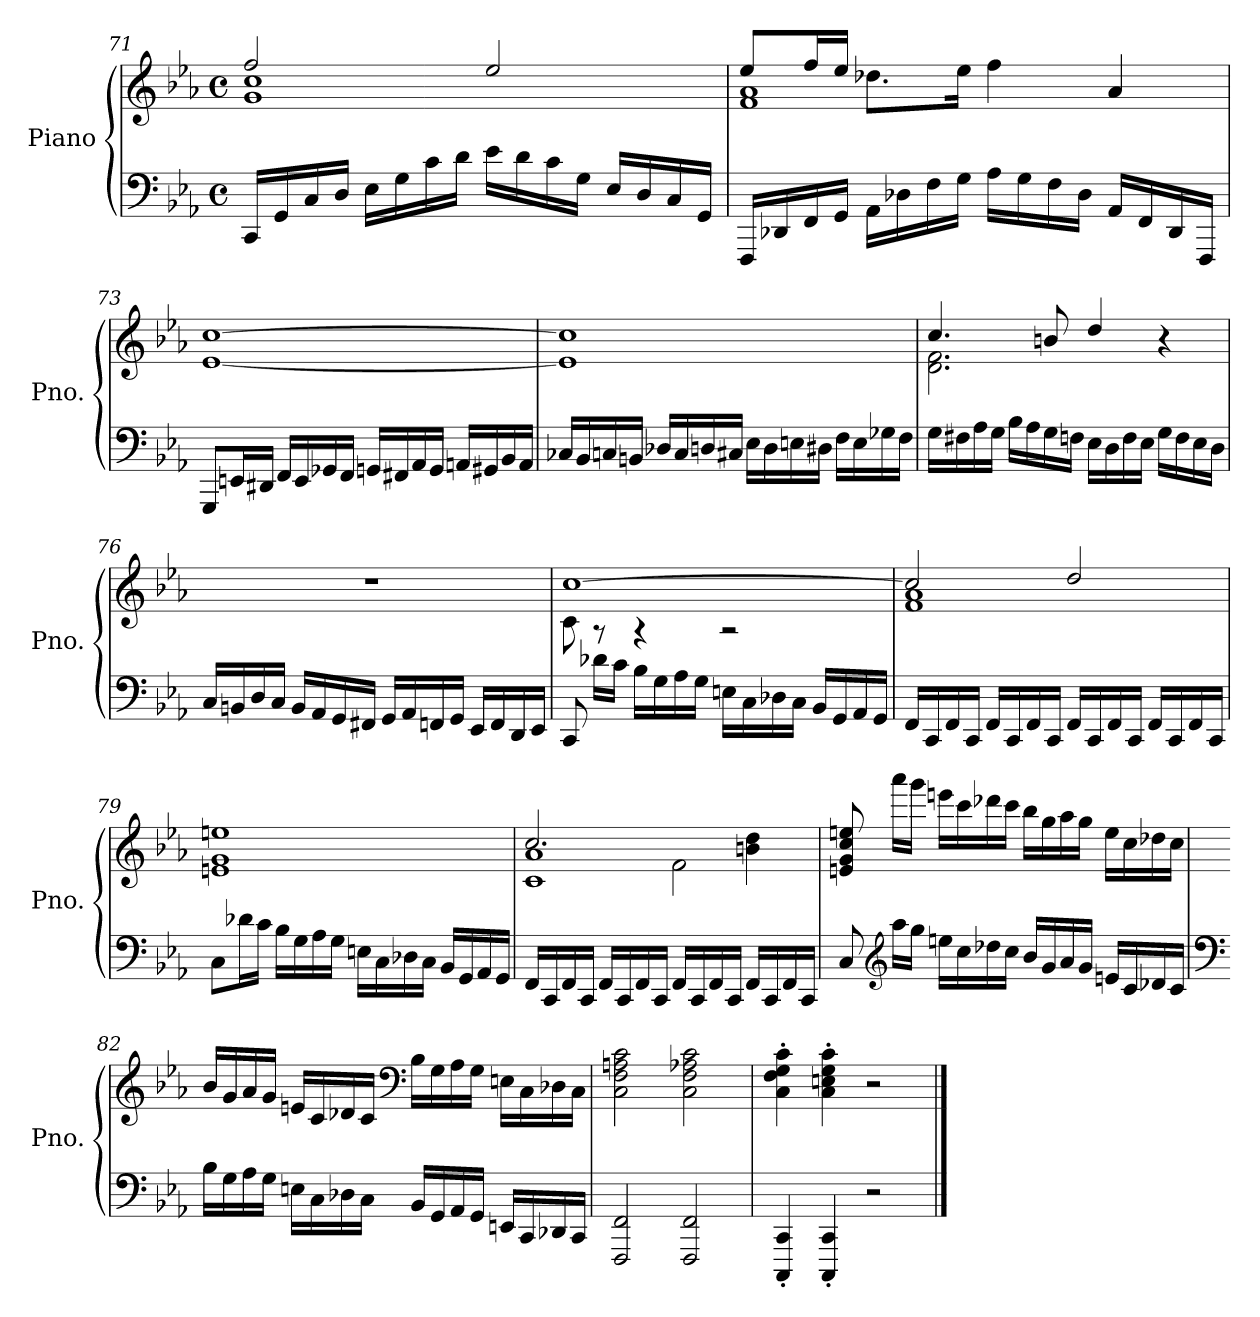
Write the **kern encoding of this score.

**kern	**kern
*part1	*part1
*staff2	*staff1
*I"Piano	*
*I'Pno.	*
*clefF4	*clefG2
*k[b-e-a-]	*k[b-e-a-]
*M4/4	*M4/4
*met(c)	*met(c)
=71	=71
*	*^
16CC/LL	2ff/	1g 1cc
16GG/	.	.
16C/	.	.
16D/JJ	.	.
16E-\LL	.	.
16G\	.	.
16c\	.	.
16d\JJ	.	.
16e-\LL	2ee-/	.
16d\	.	.
16c\	.	.
16G\JJ	.	.
16E-/LL	.	.
16D/	.	.
16C/	.	.
16GG/JJ	.	.
!!LO:LB:g=z	!!
=72	=72	=72
16FFF/LL	8ee-/L	1f 1a-
16DD-X/	.	.
16FF/	16ff/L	.
16GG/JJ	16ee-/JJ	.
16AA-\LL	8.dd-X\L	.
16D-X\	.	.
16F\	.	.
16G\JJ	16ee-\Jk	.
16A-\LL	4ff\	.
16G\	.	.
16F\	.	.
16D-\JJ	.	.
16AA-/LL	4a-/	.
16FF/	.	.
16DD-/	.	.
16FFF/JJ	.	.
*	*v	*v
=73	=73
8GGG/L	[1e- [1cc
16EEn/L	.
16DD#X/JJ	.
16FF/LL	.
16EE/	.
16GG-X/	.
16FF/JJ	.
16GGn/LL	.
16FF#X/	.
16AA-/	.
16GG/JJ	.
16AAn/LL	.
16GG#X/	.
16BB-/	.
16AA/JJ	.
=74	=74
16C-X/LL	1e-] 1cc]
16BB-/	.
16Cn/	.
16BBn/JJ	.
16D-X/LL	.
16C/	.
16Dn/	.
16C#X/JJ	.
16E-\LL	.
16D\	.
16En\	.
16D#X\JJ	.
16F\LL	.
16E\	.
16G-X\	.
16F\JJ	.
!!LO:LB:g=z
=75	=75
*	*^
16G\LL	4.cc/	2.d\ 2.f\
16F#X\	.	.
16A-\	.	.
16G\JJ	.	.
16B-\LL	.	.
16A-\	.	.
16G\	8bn/	.
16Fn\JJ	.	.
16E-\LL	4dd/	.
16D\	.	.
16F\	.	.
16E-\JJ	.	.
16G\LL	4r	4ryy
16F\	.	.
16E-\	.	.
16D\JJ	.	.
*	*v	*v
=76	=76
16C/LL	1r
16BBn/	.
16D/	.
16C/JJ	.
16BB/LL	.
16AA-/	.
16GG/	.
16FF#X/JJ	.
16GG/LL	.
16AA-/	.
16FFn/	.
16GG/JJ	.
16EE-/LL	.
16FF/	.
16DD/	.
16EE-/JJ	.
=77	=77
*	*^
8CC/	[1cc	8c\
16d-X\LL	.	8r
16c\JJ	.	.
16B-\LL	.	4r
16G\	.	.
16A-\	.	.
16G\JJ	.	.
16En\LL	.	2r
16C\	.	.
16D-X\	.	.
16C\JJ	.	.
16BB-/LL	.	.
16GG/	.	.
16AA-/	.	.
16GG/JJ	.	.
!!LO:LB:g=z	!!
=78	=78	=78
16FF/LL	2cc/]	1f 1a-
16CC/	.	.
16FF/	.	.
16CC/JJ	.	.
16FF/LL	.	.
16CC/	.	.
16FF/	.	.
16CC/JJ	.	.
16FF/LL	2dd/	.
16CC/	.	.
16FF/	.	.
16CC/JJ	.	.
16FF/LL	.	.
16CC/	.	.
16FF/	.	.
16CC/JJ	.	.
*	*v	*v
=79	=79
8C\L	1en 1g 1een
16d-X\L	.
16c\JJ	.
16B-\LL	.
16G\	.
16A-\	.
16G\JJ	.
16En\LL	.
16C\	.
16D-X\	.
16C\JJ	.
16BB-/LL	.
16GG/	.
16AA-/	.
16GG/JJ	.
=80	=80
*	*^
*	*	*^
*	*	*	*^
16FF/LL	2.cc/	1a-	2ryy	1c
16CC/	.	.	.	.
16FF/	.	.	.	.
16CC/JJ	.	.	.	.
16FF/LL	.	.	.	.
16CC/	.	.	.	.
16FF/	.	.	.	.
16CC/JJ	.	.	.	.
16FF/LL	.	.	2f\	.
16CC/	.	.	.	.
16FF/	.	.	.	.
16CC/JJ	.	.	.	.
16FF/LL	4bn\ 4dd\	.	.	.
16CC/	.	.	.	.
16FF/	.	.	.	.
16CC/JJ	.	.	.	.
*	*v	*v	*v	*v
!!LO:LB:g=z
=81	=81
8C/	8en/ 8g/ 8cc/ 8een/
*clefG2	*
16aa-\LL	16aaa-\LL
16gg\JJ	16ggg\JJ
16een\LL	16eeen\LL
16cc\	16ccc\
16dd-X\	16ddd-X\
16cc\JJ	16ccc\JJ
16b-/LL	16bb-\LL
16g/	16gg\
16a-/	16aa-\
16g/JJ	16gg\JJ
16en/LL	16ee\LL
16c/	16cc\
16d-X/	16dd-X\
16c/JJ	16cc\JJ
=82	=82
*clefF4	*
16B-\LL	16b-/LL
16G\	16g/
16A-\	16a-/
16G\JJ	16g/JJ
16En\LL	16en/LL
16C\	16c/
16D-X\	16d-X/
16C\JJ	16c/JJ
*	*clefF4
16BB-/LL	16B-\LL
16GG/	16G\
16AA-/	16A-\
16GG/JJ	16G\JJ
16EEn/LL	16En\LL
16CC/	16C\
16DD-X/	16D-X\
16CC/JJ	16C\JJ
=83	=83
2FFF/ 2FF/	2C\ 2F\ 2An\ 2c\
2FFF/ 2FF/	2C\ 2F\ 2A-X\ 2c\
=84	=84
4CCC/' 4CC/'	4C\' 4F\' 4G\' 4c\'
4CCC/' 4CC/'	4C\' 4En\' 4G\' 4c\'
2r	2r
==	==
*-	*-
